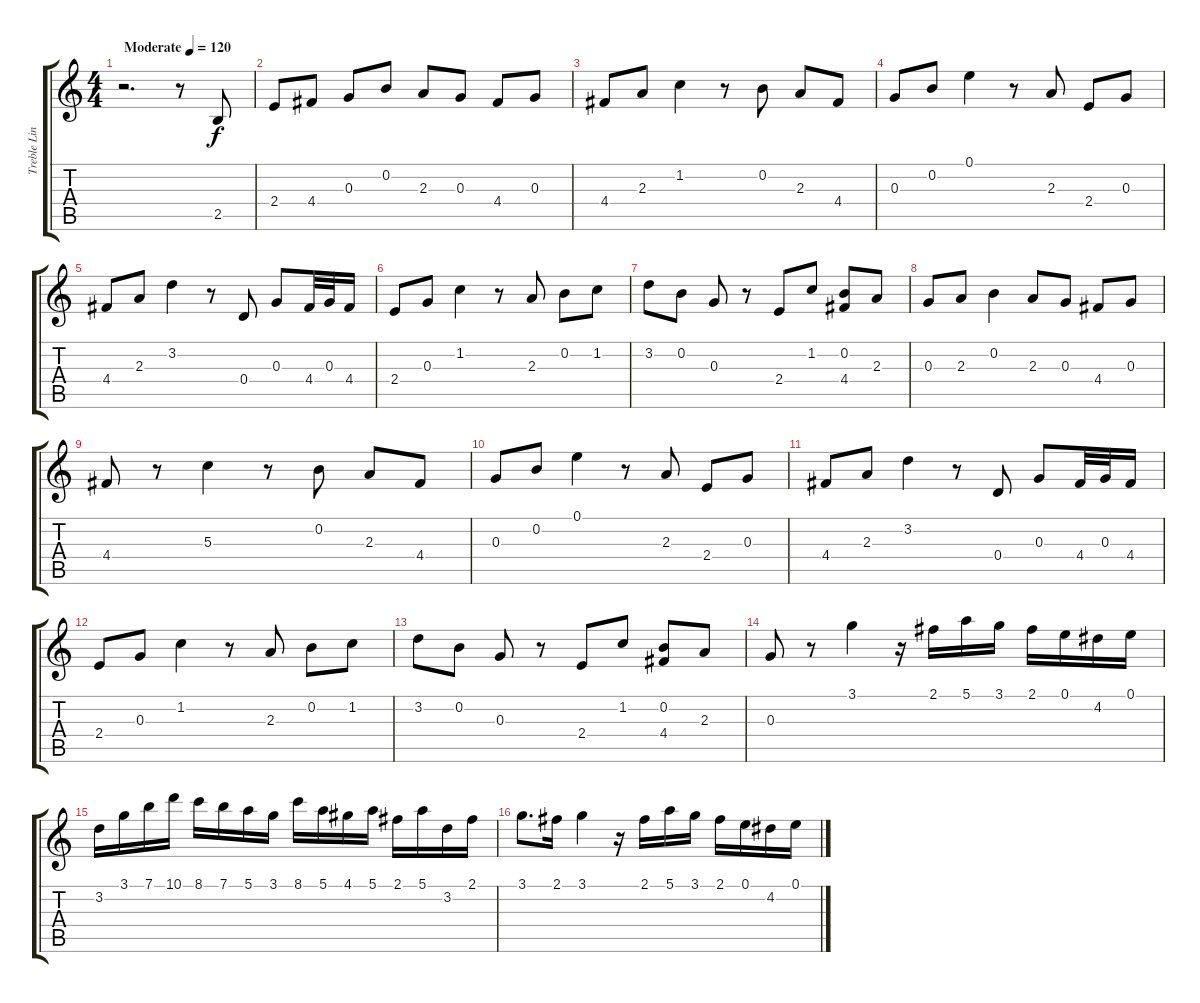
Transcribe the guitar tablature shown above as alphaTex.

\track ("Treble Line" "Treble Lin") {instrument acousticgrandpiano}
\staff {score tabs}
\tuning (E5 B4 G4 D4 A3 E3) {hide}
\ts (4 4)
\tempo (120 "Moderate")
\clef g2
\ks c
r.2{d dy f instrument acousticgrandpiano} r.8 2.5.8 |
2.4.8 4.4.8 0.3.8 0.2.8 2.3.8 0.3.8 4.4.8 0.3.8 |
4.4.8 2.3.8 1.2.4 r.8 0.2.8 2.3.8 4.4.8 |
0.3.8 0.2.8 0.1.4 r.8 2.3.8 2.4.8 0.3.8 |
4.4.8 2.3.8 3.2.4 r.8 0.4.8 0.3.8 4.4.32 0.3.32 4.4.16 |
2.4.8 0.3.8 1.2.4 r.8 2.3.8 0.2.8 1.2.8 |
3.2.8 0.2.8 0.3.8 r.8 2.4.8 1.2.8 (0.2 4.4).8 2.3.8 |
0.3.8 2.3.8 0.2.4 2.3.8 0.3.8 4.4.8 0.3.8 |
4.4.8 r.8 5.3.4 r.8 0.2.8 2.3.8 4.4.8 |
0.3.8 0.2.8 0.1.4 r.8 2.3.8 2.4.8 0.3.8 |
4.4.8 2.3.8 3.2.4 r.8 0.4.8 0.3.8 4.4.32 0.3.32 4.4.16 |
2.4.8 0.3.8 1.2.4 r.8 2.3.8 0.2.8 1.2.8 |
3.2.8 0.2.8 0.3.8 r.8 2.4.8 1.2.8 (0.2 4.4).8 2.3.8 |
0.3.8 r.8 3.1.4 r.16 2.1.16 5.1.16 3.1.16 2.1.16 0.1.16 4.2.16 0.1.16 |
3.2.16 3.1.16 7.1.16 10.1.16 8.1.16 7.1.16 5.1.16 3.1.16 8.1.16 5.1.16 4.1.16 5.1.16 2.1.16 5.1.16 3.2.16 2.1.16 |
3.1.8{d} 2.1.16 3.1.4 r.16 2.1.16 5.1.16 3.1.16 2.1.16 0.1.16 4.2.16 0.1.16
